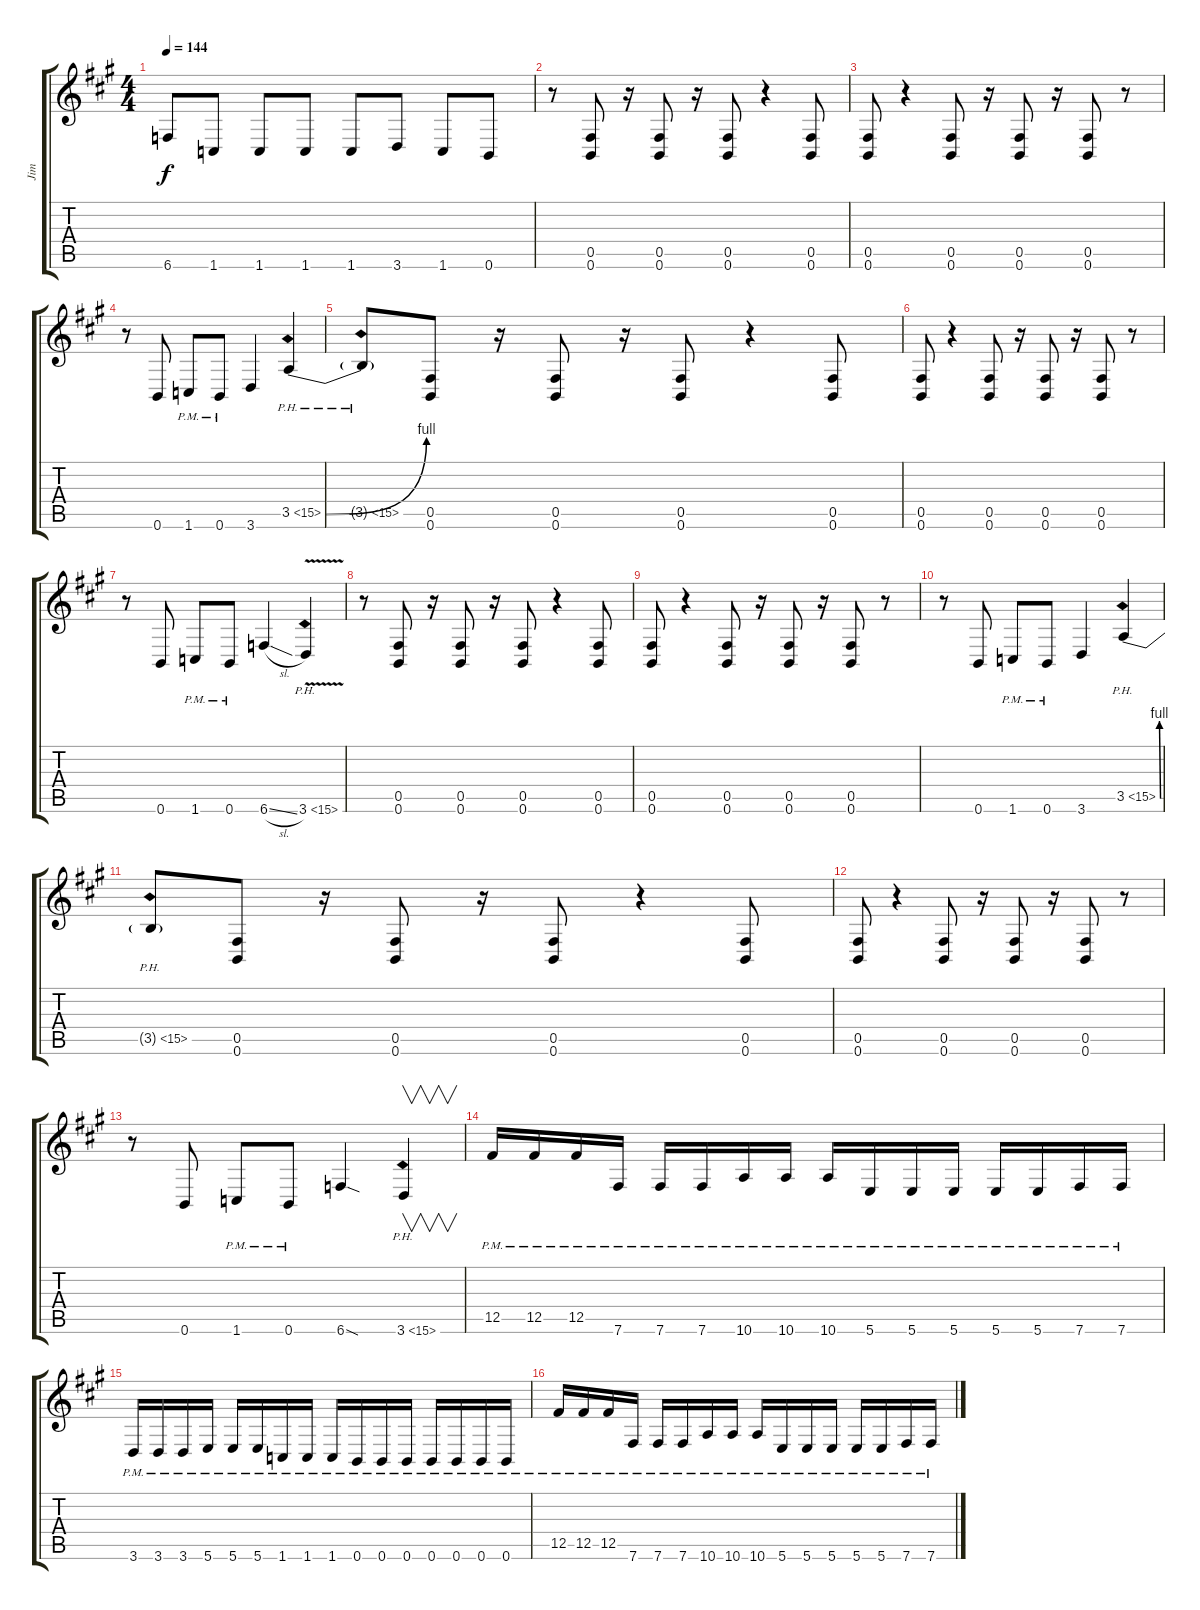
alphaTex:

\track ("Jim" "Jim") {instrument distortionguitar}
\staff {score tabs}
\tuning (Db4 Ab3 E3 B2 Gb2 B1) {hide}
\ts (4 4)
\tempo 144
\clef g2
\ks a
6.6{t}.8{dy f} 1.6.8 1.6.8 1.6.8 1.6.8 3.6.8 1.6.8 0.6.8 |
r.8 (0.5 0.6).8 r.16 (0.5 0.6).8 r.16 (0.5 0.6).8 r.4 (0.5 0.6).8 |
(0.5 0.6).8 r.4 (0.5 0.6).8 r.16 (0.5 0.6).8 r.16 (0.5 0.6).8 r.8 |
r.8 0.6.8 1.6{pm}.8 0.6{pm}.8 3.6.4 3.5{be (bend 0 0 60 4) ph 12}.4 |
3.5{ph 12 t}.8 (0.5 0.6).8 r.16 (0.5 0.6).8 r.16 (0.5 0.6).8 r.4 (0.5 0.6).8 |
(0.5 0.6).8 r.4 (0.5 0.6).8 r.16 (0.5 0.6).8 r.16 (0.5 0.6).8 r.8 |
r.8 0.6.8 1.6{pm}.8 0.6{pm}.8 6.6{sl}.4 3.6{ph 12 v}.4 |
r.8 (0.5 0.6).8 r.16 (0.5 0.6).8 r.16 (0.5 0.6).8 r.4 (0.5 0.6).8 |
(0.5 0.6).8 r.4 (0.5 0.6).8 r.16 (0.5 0.6).8 r.16 (0.5 0.6).8 r.8 |
r.8 0.6.8 1.6{pm}.8 0.6{pm}.8 3.6.4 3.5{be (bend 0 0 60 4) ph 12}.4 |
3.5{ph 12 t}.8 (0.5 0.6).8 r.16 (0.5 0.6).8 r.16 (0.5 0.6).8 r.4 (0.5 0.6).8 |
(0.5 0.6).8 r.4 (0.5 0.6).8 r.16 (0.5 0.6).8 r.16 (0.5 0.6).8 r.8 |
r.8 0.6.8 1.6{pm}.8 0.6{pm}.8 6.6{sod}.4 3.6{ph 12}.4{v} |
12.5{pm}.16 12.5{pm}.16 12.5{pm}.16 7.6{pm}.16 7.6{pm}.16 7.6{pm}.16 10.6{pm}.16 10.6{pm}.16 10.6{pm}.16 5.6{pm}.16 5.6{pm}.16 5.6{pm}.16 5.6{pm}.16 5.6{pm}.16 7.6{pm}.16 7.6{pm}.16 |
3.6{pm}.16 3.6{pm}.16 3.6{pm}.16 5.6{pm}.16 5.6{pm}.16 5.6{pm}.16 1.6{pm}.16 1.6{pm}.16 1.6{pm}.16 0.6{pm}.16 0.6{pm}.16 0.6{pm}.16 0.6{pm}.16 0.6{pm}.16 0.6{pm}.16 0.6{pm}.16 |
12.5{pm}.16 12.5{pm}.16 12.5{pm}.16 7.6{pm}.16 7.6{pm}.16 7.6{pm}.16 10.6{pm}.16 10.6{pm}.16 10.6{pm}.16 5.6{pm}.16 5.6{pm}.16 5.6{pm}.16 5.6{pm}.16 5.6{pm}.16 7.6{pm}.16 7.6{pm}.16
